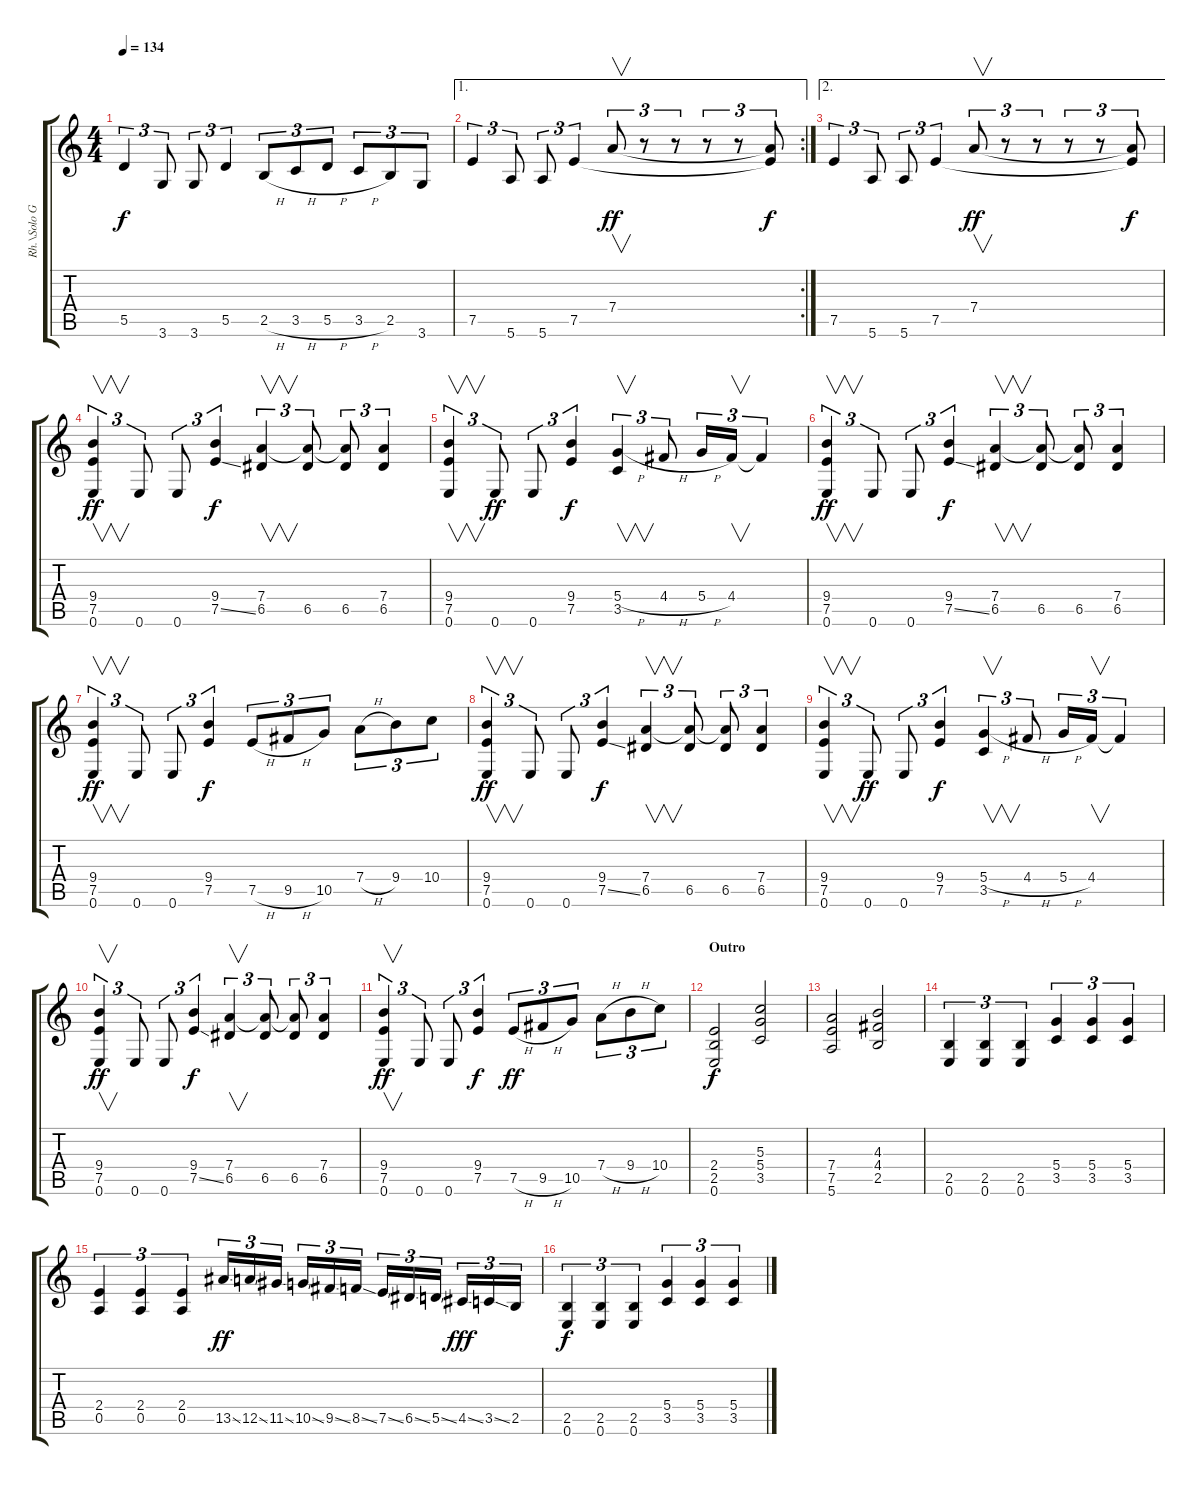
\track ("Rh.\\Solo Guitar 2" "Rh.\\Solo G") {instrument overdrivenguitar}
\staff {score tabs}
\tuning (E4 B3 G3 D3 A2 E2) {hide}
\ts (4 4)
\tempo 134
\clef g2
\ks c
5.5.4{tu (3 2) dy f} 3.6.8{tu (3 2)} 3.6.8{tu (3 2)} 5.5.4{tu (3 2)} 2.5{h}.8{tu (3 2)} 3.5{h}.8{tu (3 2)} 5.5{h}.8{tu (3 2)} 3.5{h}.8{tu (3 2)} 2.5.8{tu (3 2)} 3.6.8{tu (3 2)} |
\ae 1
\rc 2
7.5.4{tu (3 2)} 5.6.8{tu (3 2)} 5.6.8{tu (3 2)} 7.5.4{tu (3 2)} 7.4.8{v tu (3 2) dy ff} r.8{tu (3 2)} r.8{tu (3 2)} r.8{tu (3 2)} r.8{tu (3 2)} (7.4{t} 7.5{t}).8{tu (3 2) dy f} |
\ae 2
7.5.4{tu (3 2)} 5.6.8{tu (3 2)} 5.6.8{tu (3 2)} 7.5.4{tu (3 2)} 7.4.8{v tu (3 2) dy ff} r.8{tu (3 2)} r.8{tu (3 2)} r.8{tu (3 2)} r.8{tu (3 2)} (7.4{t} 7.5{t}).8{tu (3 2) dy f} |
(9.4 7.5 0.6).4{v tu (3 2) dy ff} 0.6.8{tu (3 2)} 0.6.8{tu (3 2)} (9.4 7.5{ss}).4{tu (3 2) dy f} (7.4 6.5).4{v tu (3 2)} (7.4{t} 6.5).8{tu (3 2)} (7.4{t} 6.5).8{tu (3 2)} (7.4 6.5).4{tu (3 2)} |
(9.4 7.5 0.6).4{v tu (3 2)} 0.6.8{tu (3 2) dy ff} 0.6.8{tu (3 2)} (9.4 7.5).4{tu (3 2) dy f} (5.4{h} 3.5).4{v tu (3 2)} 4.4{h}.8{tu (3 2)} 5.4{h}.16{tu (3 2)} 4.4.16{v tu (3 2)} 4.4{t}.4{tu (3 2)} |
(9.4 7.5 0.6).4{v tu (3 2) dy ff} 0.6.8{tu (3 2)} 0.6.8{tu (3 2)} (9.4 7.5{ss}).4{tu (3 2) dy f} (7.4 6.5).4{v tu (3 2)} (7.4{t} 6.5).8{tu (3 2)} (7.4{t} 6.5).8{tu (3 2)} (7.4 6.5).4{tu (3 2)} |
(9.4 7.5 0.6).4{v tu (3 2) dy ff} 0.6.8{tu (3 2)} 0.6.8{tu (3 2)} (9.4 7.5).4{tu (3 2) dy f} 7.5{h}.8{tu (3 2)} 9.5{h}.8{tu (3 2)} 10.5.8{tu (3 2)} 7.4{h}.8{tu (3 2)} 9.4.8{tu (3 2)} 10.4.8{tu (3 2)} |
(9.4 7.5 0.6).4{v tu (3 2) dy ff} 0.6.8{tu (3 2)} 0.6.8{tu (3 2)} (9.4 7.5{ss}).4{tu (3 2) dy f} (7.4 6.5).4{v tu (3 2)} (7.4{t} 6.5).8{tu (3 2)} (7.4{t} 6.5).8{tu (3 2)} (7.4 6.5).4{tu (3 2)} |
(9.4 7.5 0.6).4{v tu (3 2)} 0.6.8{tu (3 2) dy ff} 0.6.8{tu (3 2)} (9.4 7.5).4{tu (3 2) dy f} (5.4{h} 3.5).4{v tu (3 2)} 4.4{h}.8{tu (3 2)} 5.4{h}.16{tu (3 2)} 4.4.16{v tu (3 2)} 4.4{t}.4{tu (3 2)} |
(9.4 7.5 0.6).4{v tu (3 2) dy ff} 0.6.8{tu (3 2)} 0.6.8{tu (3 2)} (9.4 7.5{ss}).4{tu (3 2) dy f} (7.4 6.5).4{v tu (3 2)} (7.4{t} 6.5).8{tu (3 2)} (7.4{t} 6.5).8{tu (3 2)} (7.4 6.5).4{tu (3 2)} |
(9.4 7.5 0.6).4{v tu (3 2) dy ff} 0.6.8{tu (3 2)} 0.6.8{tu (3 2)} (9.4 7.5).4{tu (3 2) dy f} 7.5{h}.8{tu (3 2) dy ff} 9.5{h}.8{tu (3 2)} 10.5.8{tu (3 2)} 7.4{h}.8{tu (3 2)} 9.4{h}.8{tu (3 2)} 10.4.8{tu (3 2)} |
\section ("" "Outro")
(2.4 2.5 0.6).2{dy f balance 16} (5.3 5.4 3.5).2{balance 0} |
(7.4 7.5 5.6).2{balance 16} (4.3 4.4 2.5).2{balance 0} |
(2.5 0.6).4{tu (3 2)} (2.5 0.6).4{tu (3 2)} (2.5 0.6).4{tu (3 2)} (5.4 3.5).4{tu (3 2)} (5.4 3.5).4{tu (3 2)} (5.4 3.5).4{tu (3 2)} |
(2.4 0.5).4{tu (3 2)} (2.4 0.5).4{tu (3 2)} (2.4 0.5).4{tu (3 2)} 13.5{ss}.16{tu (3 2) dy ff} 12.5{ss}.16{tu (3 2)} 11.5{ss}.16{tu (3 2)} 10.5{ss}.16{tu (3 2)} 9.5{ss}.16{tu (3 2)} 8.5{ss}.16{tu (3 2)} 7.5{ss}.16{tu (3 2)} 6.5{ss}.16{tu (3 2)} 5.5{ss}.16{tu (3 2)} 4.5{ss}.16{tu (3 2) dy fff} 3.5{ss}.16{tu (3 2)} 2.5.16{tu (3 2)} |
(2.5 0.6).4{tu (3 2) dy f} (2.5 0.6).4{tu (3 2)} (2.5 0.6).4{tu (3 2)} (5.4 3.5).4{tu (3 2)} (5.4 3.5).4{tu (3 2)} (5.4 3.5).4{tu (3 2)}
